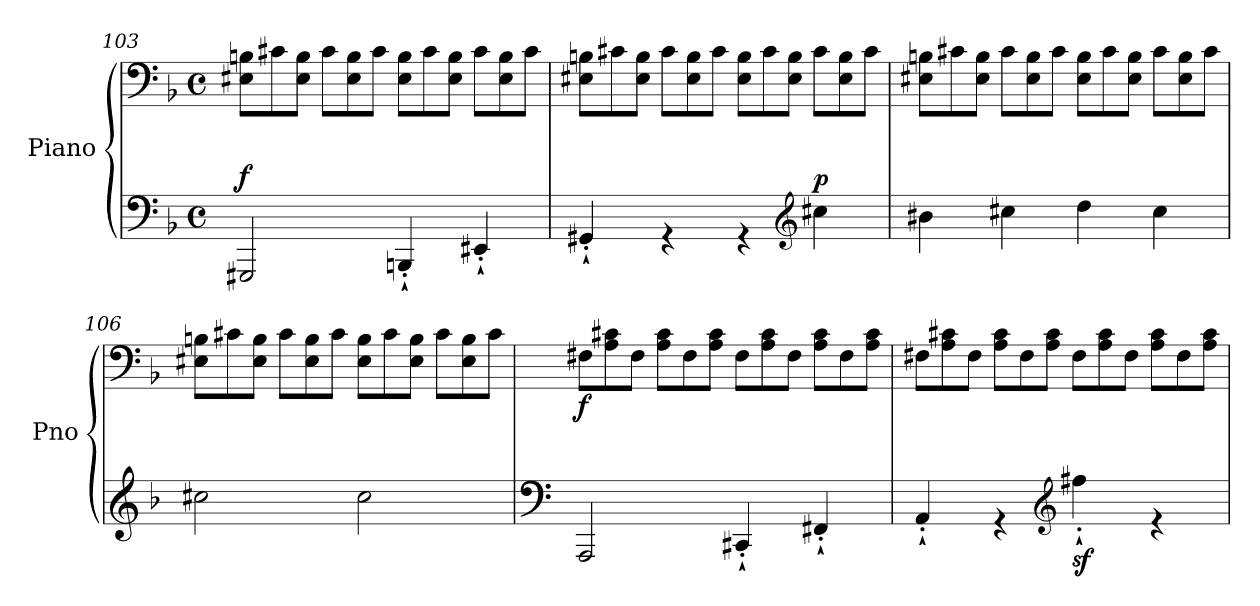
**kern	**kern	**dynam
*part1	*part1	*part1
*staff2	*staff1	*staff1/2
*I"Piano	*	*
*I'Pno	*	*
!!LO:LB:g=z
*clefF4	*clefF4	*
*k[b-]	*k[b-]	*
*M4/4	*M4/4	*
*met(c)	*met(c)	*
=103	=103	=103
*^	*	*
*	*	*Xtuplet	*
!	!	!	!LO:DY:a=2
1ryy	2GGG#X/	12E#X\ 12Bn\L	f
.	.	12c#X\	.
.	.	12E#\ 12B\J	.
.	.	12c#\L	.
.	.	12E#\ 12B\	.
.	.	12c#\J	.
.	4BBBn'`/	12E#\ 12B\L	.
.	.	12c#\	.
.	.	12E#\ 12B\J	.
.	4EE#X'`/	12c#\L	.
.	.	12E#\ 12B\	.
.	.	12c#\J	.
=104	=104	=104	=104
1ryy	4GG#X'`/	12E#X\ 12Bn\L	.
.	.	12c#X\	.
.	.	12E#\ 12B\J	.
.	4r	12c#\L	.
.	.	12E#\ 12B\	.
.	.	12c#\J	.
.	4r	12E#\ 12B\L	.
.	.	12c#\	.
.	.	12E#\ 12B\J	.
*clefG2	*	*	*
!	!	!	!LO:DY:a=2
.	4cc#X\	12c#\L	p
.	.	12E#\ 12B\	.
.	.	12c#\J	.
!!LO:LB:g=z
=105	=105	=105	=105
1ryy	4b#X\	12E#X\ 12Bn\L	.
.	.	12c#X\	.
.	.	12E#\ 12B\J	.
.	4cc#X\	12c#\L	.
.	.	12E#\ 12B\	.
.	.	12c#\J	.
.	4dd\	12E#\ 12B\L	.
.	.	12c#\	.
.	.	12E#\ 12B\J	.
.	4cc#\	12c#\L	.
.	.	12E#\ 12B\	.
.	.	12c#\J	.
!!LO:LB:g=z
=106	=106	=106	=106
1ryy	2cc#X\	12E#X\ 12Bn\L	.
.	.	12c#X\	.
.	.	12E#\ 12B\J	.
.	.	12c#\L	.
.	.	12E#\ 12B\	.
.	.	12c#\J	.
.	2cc#\	12E#\ 12B\L	.
.	.	12c#\	.
.	.	12E#\ 12B\J	.
.	.	12c#\L	.
.	.	12E#\ 12B\	.
.	.	12c#\J	.
=107	=107	=107	=107
*clefF4	*	*	*
!	!	!	!LO:DY:b
1ryy	2AAA/	12F#X\L	f
.	.	12A\ 12c#X\	.
.	.	12F#\J	.
.	.	12A\ 12c#\L	.
.	.	12F#\	.
.	.	12A\ 12c#\J	.
.	4CC#X'`/	12F#\L	.
.	.	12A\ 12c#\	.
.	.	12F#\J	.
.	4FF#X'`/	12A\ 12c#\L	.
.	.	12F#\	.
.	.	12A\ 12c#\J	.
=108	=108	=108	=108
1ryy	4AA'`/	12F#X\L	.
.	.	12A\ 12c#X\	.
.	.	12F#\J	.
.	4r	12A\ 12c#\L	.
.	.	12F#\	.
.	.	12A\ 12c#\J	.
*clefG2	*	*	*
!	!	!	!LO:DY:b=2
.	4ff#X'`\	12F#\L	sf
.	.	12A\ 12c#\	.
.	.	12F#\J	.
.	4r	12A\ 12c#\L	.
.	.	12F#\	.
.	.	12A\ 12c#\J	.
*v	*v	*	*
=	=	=
*-	*-	*-
